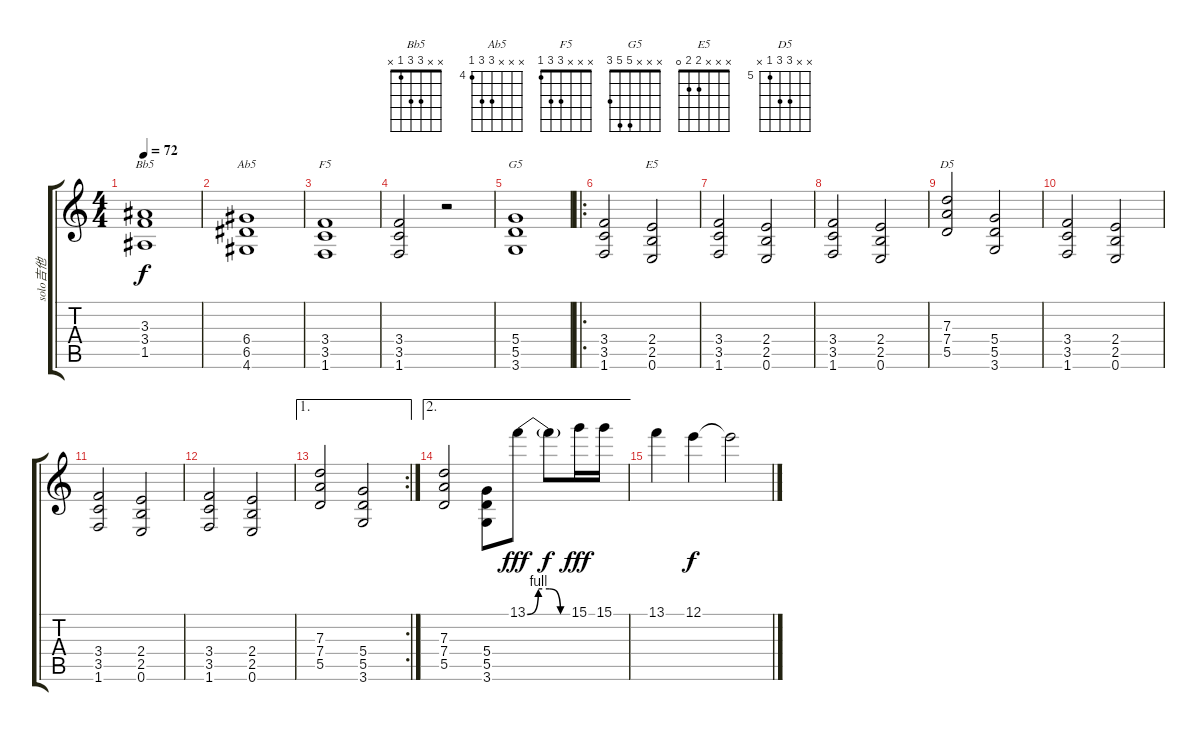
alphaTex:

\track ("solo吉他" "solo吉他") {instrument overdrivenguitar}
\staff {score tabs}
\tuning (E4 B3 G3 D3 A2 E2) {hide}
\chord ("Bb5" x x 3 3 1 x)
\chord ("Ab5" x x x 6 6 4) {firstfret 4}
\chord ("F5" x x x 3 3 1)
\chord ("G5" x x x 5 5 3)
\chord ("E5" x x x 2 2 0)
\chord ("D5" x x 7 7 5 x) {firstfret 5}
\ts (4 4)
\tempo 72
\clef g2
\ks c
(3.3 3.4 1.5).1{ch "Bb5" dy f} |
(6.4 6.5 4.6).1{ch "Ab5"} |
(3.4 3.5 1.6).1{ch "F5"} |
(3.4 3.5 1.6).2 r.2 |
(5.4 5.5 3.6).1{ch "G5"} |
\ro
(3.4 3.5 1.6).2 (2.4 2.5 0.6).2{ch "E5"} |
(3.4 3.5 1.6).2 (2.4 2.5 0.6).2 |
(3.4 3.5 1.6).2 (2.4 2.5 0.6).2 |
(7.3 7.4 5.5).2{ch "D5"} (5.4 5.5 3.6).2 |
(3.4 3.5 1.6).2 (2.4 2.5 0.6).2 |
(3.4 3.5 1.6).2 (2.4 2.5 0.6).2 |
(3.4 3.5 1.6).2 (2.4 2.5 0.6).2 |
\ae 1
\rc 2
(7.3 7.4 5.5).2 (5.4 5.5 3.6).2 |
\ae 2
(7.3 7.4 5.5).2 (5.4 5.5 3.6).8 13.1{be (custom 0 0 15 4 30 4 45 0 60 0)}.8{dy fff} 13.1{t}.8{dy f} 15.1.16{dy fff} 15.1.16 |
13.1.4 12.1.4{dy f} 12.1{t}.2
